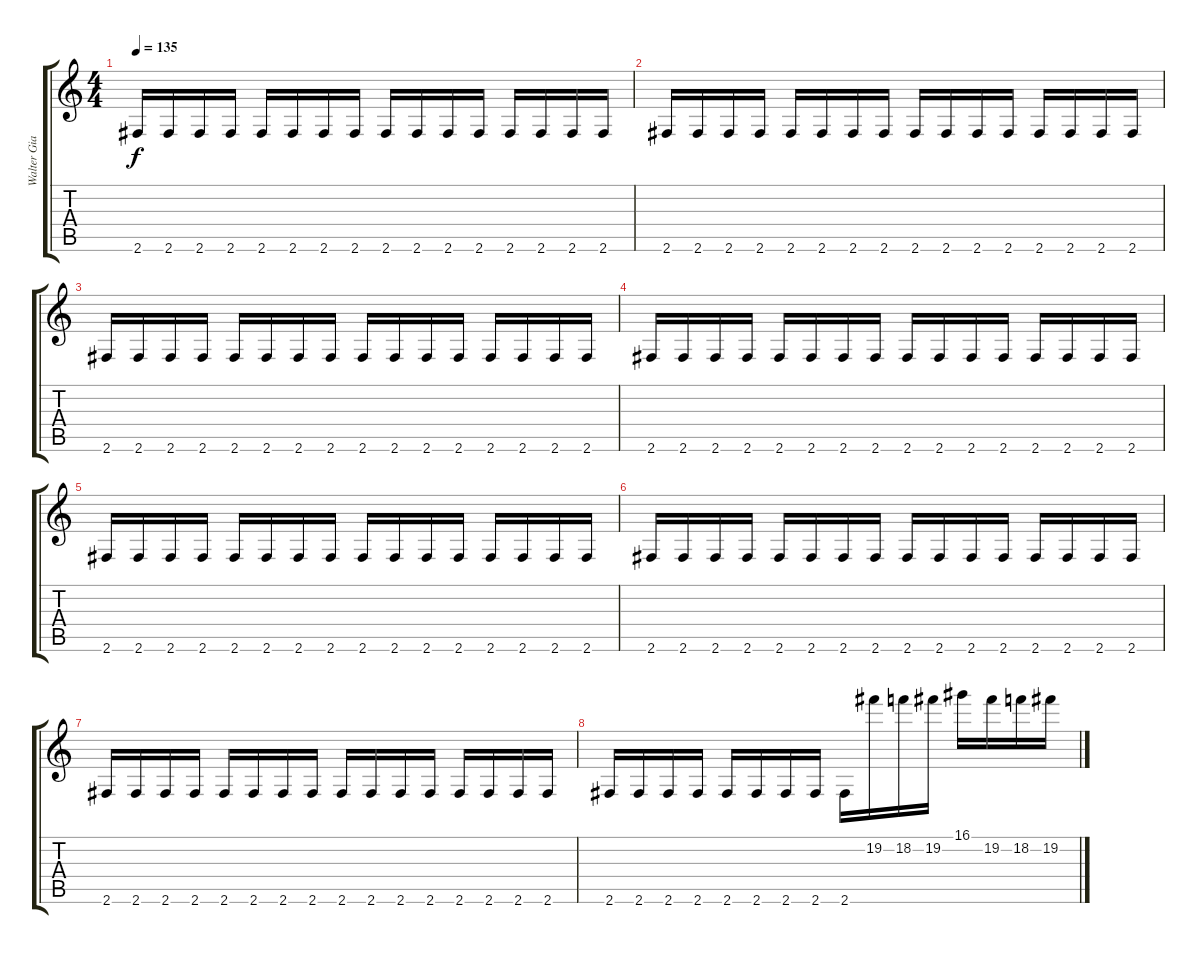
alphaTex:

\track ("Walter Giardino" "Walter Gia") {instrument overdrivenguitar}
\staff {score tabs}
\tuning (E4 B3 G3 D3 A2 E2) {hide}
\ts (4 4)
\tempo 135
\clef g2
\ks c
2.6.16{dy f} 2.6.16 2.6.16 2.6.16 2.6.16 2.6.16 2.6.16 2.6.16 2.6.16 2.6.16 2.6.16 2.6.16 2.6.16 2.6.16 2.6.16 2.6.16 |
2.6.16 2.6.16 2.6.16 2.6.16 2.6.16 2.6.16 2.6.16 2.6.16 2.6.16 2.6.16 2.6.16 2.6.16 2.6.16 2.6.16 2.6.16 2.6.16 |
2.6.16 2.6.16 2.6.16 2.6.16 2.6.16 2.6.16 2.6.16 2.6.16 2.6.16 2.6.16 2.6.16 2.6.16 2.6.16 2.6.16 2.6.16 2.6.16 |
2.6.16 2.6.16 2.6.16 2.6.16 2.6.16 2.6.16 2.6.16 2.6.16 2.6.16 2.6.16 2.6.16 2.6.16 2.6.16 2.6.16 2.6.16 2.6.16 |
2.6.16 2.6.16 2.6.16 2.6.16 2.6.16 2.6.16 2.6.16 2.6.16 2.6.16 2.6.16 2.6.16 2.6.16 2.6.16 2.6.16 2.6.16 2.6.16 |
2.6.16 2.6.16 2.6.16 2.6.16 2.6.16 2.6.16 2.6.16 2.6.16 2.6.16 2.6.16 2.6.16 2.6.16 2.6.16 2.6.16 2.6.16 2.6.16 |
2.6.16 2.6.16 2.6.16 2.6.16 2.6.16 2.6.16 2.6.16 2.6.16 2.6.16 2.6.16 2.6.16 2.6.16 2.6.16 2.6.16 2.6.16 2.6.16 |
2.6.16 2.6.16 2.6.16 2.6.16 2.6.16 2.6.16 2.6.16 2.6.16 2.6.16 19.2.16 18.2.16 19.2.16 16.1.16 19.2.16 18.2.16 19.2.16
